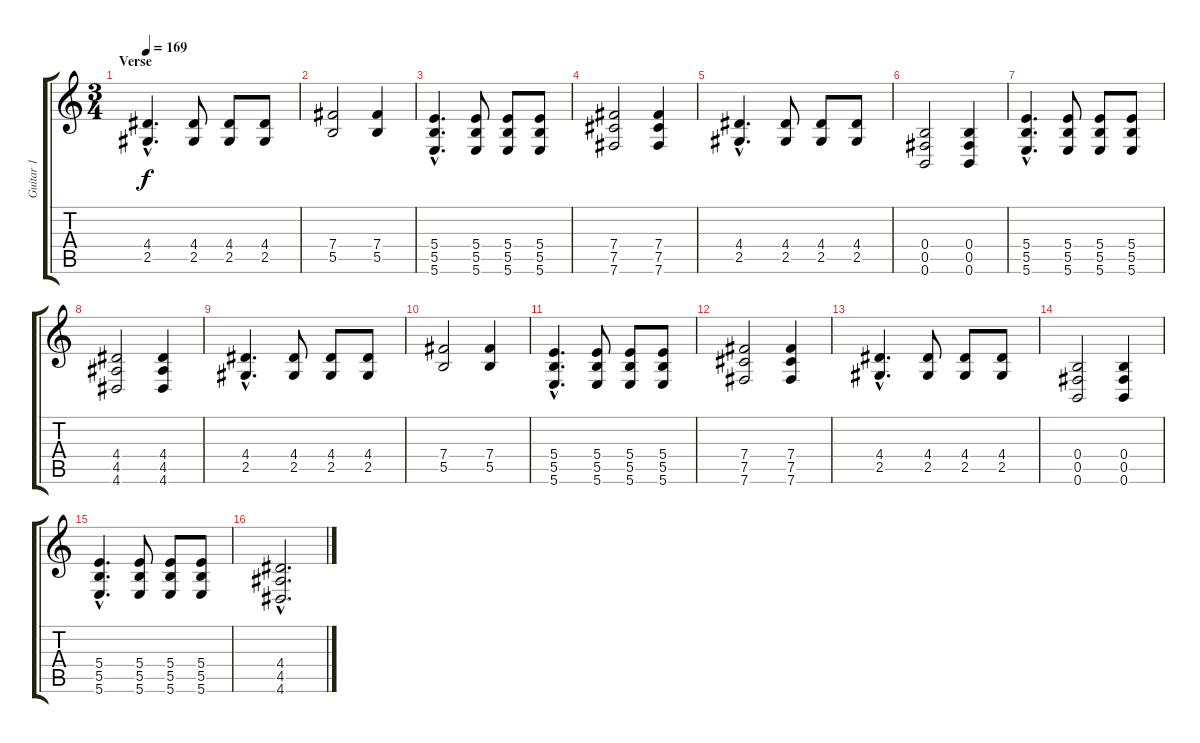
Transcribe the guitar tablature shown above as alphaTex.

\track ("Guitar 1" "Guitar 1") {instrument distortionguitar}
\staff {score tabs}
\tuning (Db4 Ab3 E3 B2 Gb2 B1) {hide}
\ts (3 4)
\section ("" "Verse")
\tempo 169
\clef g2
\ks c
(4.4{hac} 2.5{hac}).4{d dy f} (4.4 2.5).8 (4.4 2.5).8 (4.4 2.5).8 |
(7.4 5.5).2 (7.4 5.5).4 |
(5.4{hac} 5.5{hac} 5.6{hac}).4{d} (5.4 5.5 5.6).8 (5.4 5.5 5.6).8 (5.4 5.5 5.6).8 |
(7.4 7.5 7.6).2 (7.4 7.5 7.6).4 |
(4.4{hac} 2.5{hac}).4{d} (4.4 2.5).8 (4.4 2.5).8 (4.4 2.5).8 |
(0.4 0.5 0.6).2 (0.4 0.5 0.6).4 |
(5.4{hac} 5.5{hac} 5.6{hac}).4{d} (5.4 5.5 5.6).8 (5.4 5.5 5.6).8 (5.4 5.5 5.6).8 |
(4.4 4.5 4.6).2 (4.4 4.5 4.6).4 |
(4.4{hac} 2.5{hac}).4{d} (4.4 2.5).8 (4.4 2.5).8 (4.4 2.5).8 |
(7.4 5.5).2 (7.4 5.5).4 |
(5.4{hac} 5.5{hac} 5.6{hac}).4{d} (5.4 5.5 5.6).8 (5.4 5.5 5.6).8 (5.4 5.5 5.6).8 |
(7.4 7.5 7.6).2 (7.4 7.5 7.6).4 |
(4.4{hac} 2.5{hac}).4{d} (4.4 2.5).8 (4.4 2.5).8 (4.4 2.5).8 |
(0.4 0.5 0.6).2 (0.4 0.5 0.6).4 |
(5.4{hac} 5.5{hac} 5.6{hac}).4{d} (5.4 5.5 5.6).8 (5.4 5.5 5.6).8 (5.4 5.5 5.6).8 |
(4.4{hac} 4.5{hac} 4.6{hac}).2{d}
